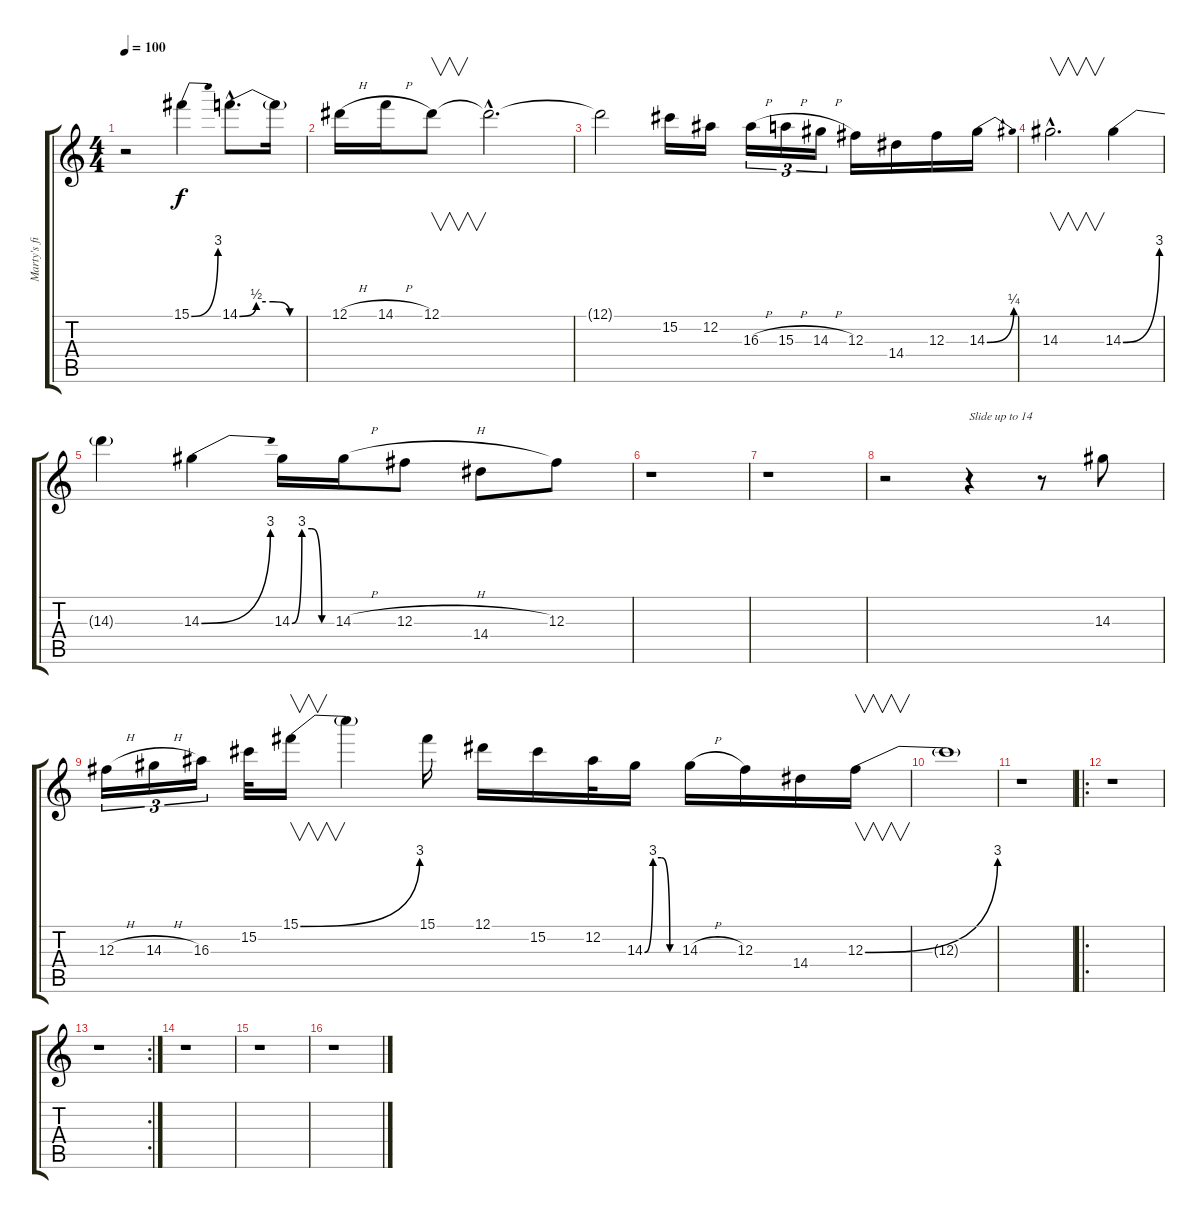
\track ("Marty's fills 2" "Marty's fi") {instrument distortionguitar}
\staff {score tabs}
\tuning (Eb4 Bb3 Gb3 Db3 Ab2 Eb2) {hide}
\ts (4 4)
\tempo 100
\clef g2
\ks c
r.2{dy f} 15.1{be (bend 0 0 60 12)}.4 14.1{be (custom 0 0 15 2 30 2 45 0 60 0) hac}.8{d} 14.1{t}.16 |
12.1{h}.16 14.1{h}.16 12.1.8{v} 12.1{hac t}.2{d} |
12.1{t}.2 15.2.16 12.2.16 16.3{h}.16{tu (3 2)} 15.3{h}.16{tu (3 2)} 14.3{h}.16{tu (3 2)} 12.3.16 14.4.16 12.3.16 14.3{be (bend 0 0 60 1)}.16 |
14.3{hac}.2{v d} 14.3{be (bend 0 0 60 12)}.4 |
14.3{t}.4 14.3{be (bend 0 0 60 12)}.4 14.3{be (custom 0 0 15 12 30 12 45 0 60 0)}.16 14.3{h}.16 12.3{h}.8 14.4.8 12.3.8 |
r.1 |
r.1 |
r.2 r.4{txt "Slide up to 14"} r.8 14.3.8 |
12.3{h}.16{tu (3 2)} 14.3{h}.16{tu (3 2)} 16.3.16{tu (3 2)} 15.2.32 15.1{be (bend 0 0 60 12)}.16{v} 15.1{t}.4 15.1.16 12.1.16 15.2.16 12.2.32 14.3{be (custom 0 0 15 12 30 12 45 0 60 0)}.16 14.3{h}.16 12.3.16 14.4.16 12.3{be (bend 0 0 60 12)}.16{v} |
12.3{t}.1 |
r.1 |
\ro
r.1 |
\rc 2
r.1 |
r.1 |
r.1 |
r.1
